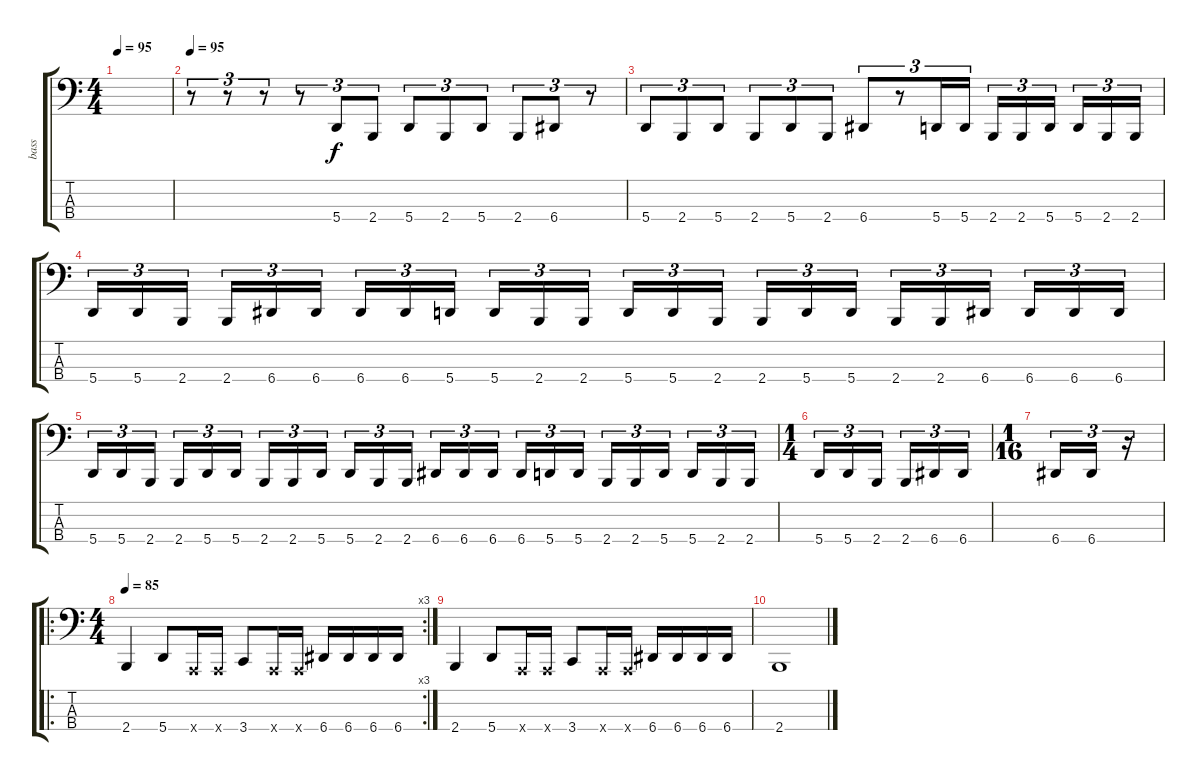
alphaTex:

\track ("bass" "bass") {instrument electricbasspick}
\staff {score tabs}
\tuning (D2 A1 E1 A0) {hide}
\ts (4 4)
\tempo 95
\clef f4
\ks c
|
\tempo 95
r.8{tu (3 2)} r.8{tu (3 2)} r.8{tu (3 2)} r.8{tu (3 2)} 5.4.8{tu (3 2)} 2.4.8{tu (3 2)} 5.4.8{tu (3 2)} 2.4.8{tu (3 2)} 5.4.8{tu (3 2)} 2.4.8{tu (3 2)} 6.4.8{tu (3 2)} r.8{tu (3 2)} |
5.4.8{tu (3 2)} 2.4.8{tu (3 2)} 5.4.8{tu (3 2)} 2.4.8{tu (3 2)} 5.4.8{tu (3 2)} 2.4.8{tu (3 2)} 6.4.8{tu (3 2)} r.8{tu (3 2)} 5.4.16{tu (3 2)} 5.4.16{tu (3 2)} 2.4.16{tu (3 2)} 2.4.16{tu (3 2)} 5.4.16{tu (3 2)} 5.4.16{tu (3 2)} 2.4.16{tu (3 2)} 2.4.16{tu (3 2)} |
5.4.16{tu (3 2)} 5.4.16{tu (3 2)} 2.4.16{tu (3 2)} 2.4.16{tu (3 2)} 6.4.16{tu (3 2)} 6.4.16{tu (3 2)} 6.4.16{tu (3 2)} 6.4.16{tu (3 2)} 5.4.16{tu (3 2)} 5.4.16{tu (3 2)} 2.4.16{tu (3 2)} 2.4.16{tu (3 2)} 5.4.16{tu (3 2)} 5.4.16{tu (3 2)} 2.4.16{tu (3 2)} 2.4.16{tu (3 2)} 5.4.16{tu (3 2)} 5.4.16{tu (3 2)} 2.4.16{tu (3 2)} 2.4.16{tu (3 2)} 6.4.16{tu (3 2)} 6.4.16{tu (3 2)} 6.4.16{tu (3 2)} 6.4.16{tu (3 2)} |
5.4.16{tu (3 2)} 5.4.16{tu (3 2)} 2.4.16{tu (3 2)} 2.4.16{tu (3 2)} 5.4.16{tu (3 2)} 5.4.16{tu (3 2)} 2.4.16{tu (3 2)} 2.4.16{tu (3 2)} 5.4.16{tu (3 2)} 5.4.16{tu (3 2)} 2.4.16{tu (3 2)} 2.4.16{tu (3 2)} 6.4.16{tu (3 2)} 6.4.16{tu (3 2)} 6.4.16{tu (3 2)} 6.4.16{tu (3 2)} 5.4.16{tu (3 2)} 5.4.16{tu (3 2)} 2.4.16{tu (3 2)} 2.4.16{tu (3 2)} 5.4.16{tu (3 2)} 5.4.16{tu (3 2)} 2.4.16{tu (3 2)} 2.4.16{tu (3 2)} |
\ts (1 4)
5.4.16{tu (3 2)} 5.4.16{tu (3 2)} 2.4.16{tu (3 2)} 2.4.16{tu (3 2)} 6.4.16{tu (3 2)} 6.4.16{tu (3 2)} |
\ts (1 16)
6.4.16{tu (3 2)} 6.4.16{tu (3 2)} r.16{tu (3 2)} |
\ro
\rc 3
\ts (4 4)
\tempo 85
2.4.4 5.4.8 0.4{x}.16 0.4{x}.16 3.4.8 0.4{x}.16 0.4{x}.16 6.4.16 6.4.16 6.4.16 6.4.16 |
2.4.4 5.4.8 0.4{x}.16 0.4{x}.16 3.4.8 0.4{x}.16 0.4{x}.16 6.4.16 6.4.16 6.4.16 6.4.16 |
2.4.1
